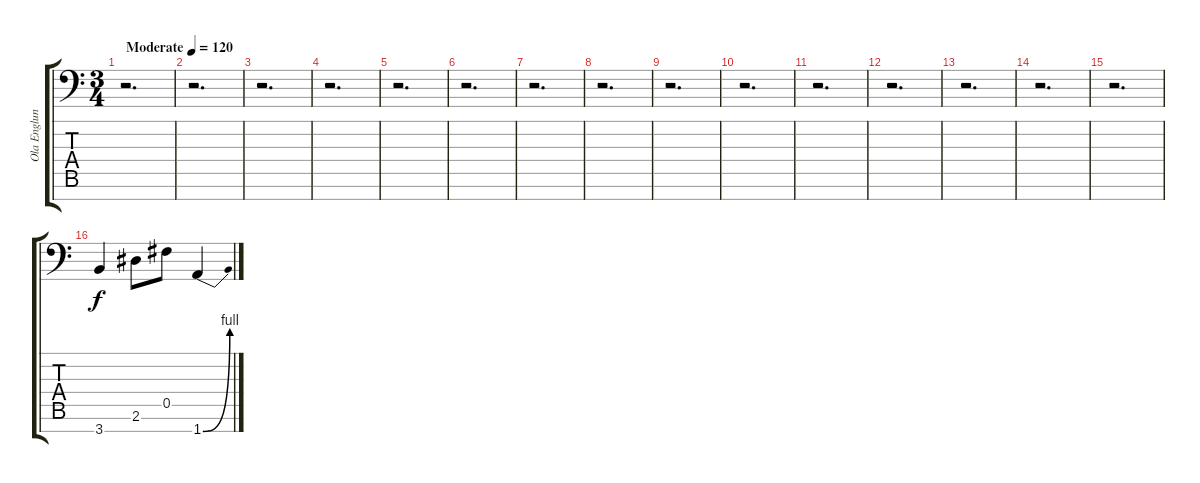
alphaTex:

\track ("Ola Englund" "Ola Englun") {instrument distortionguitar}
\staff {score tabs}
\tuning (Db4 Ab3 E3 B2 Gb2 Db2 Ab1) {hide}
\ts (3 4)
\tempo (120 "Moderate")
\clef f4
\ks c
r.2{d dy f instrument distortionguitar} |
r.2{d} |
r.2{d} |
r.2{d} |
r.2{d} |
r.2{d} |
r.2{d} |
r.2{d} |
r.2{d} |
r.2{d} |
r.2{d} |
r.2{d} |
r.2{d} |
r.2{d} |
r.2{d} |
3.7.4 2.6.8 0.5.8 1.7{be (bend 0 0 60 4)}.4
